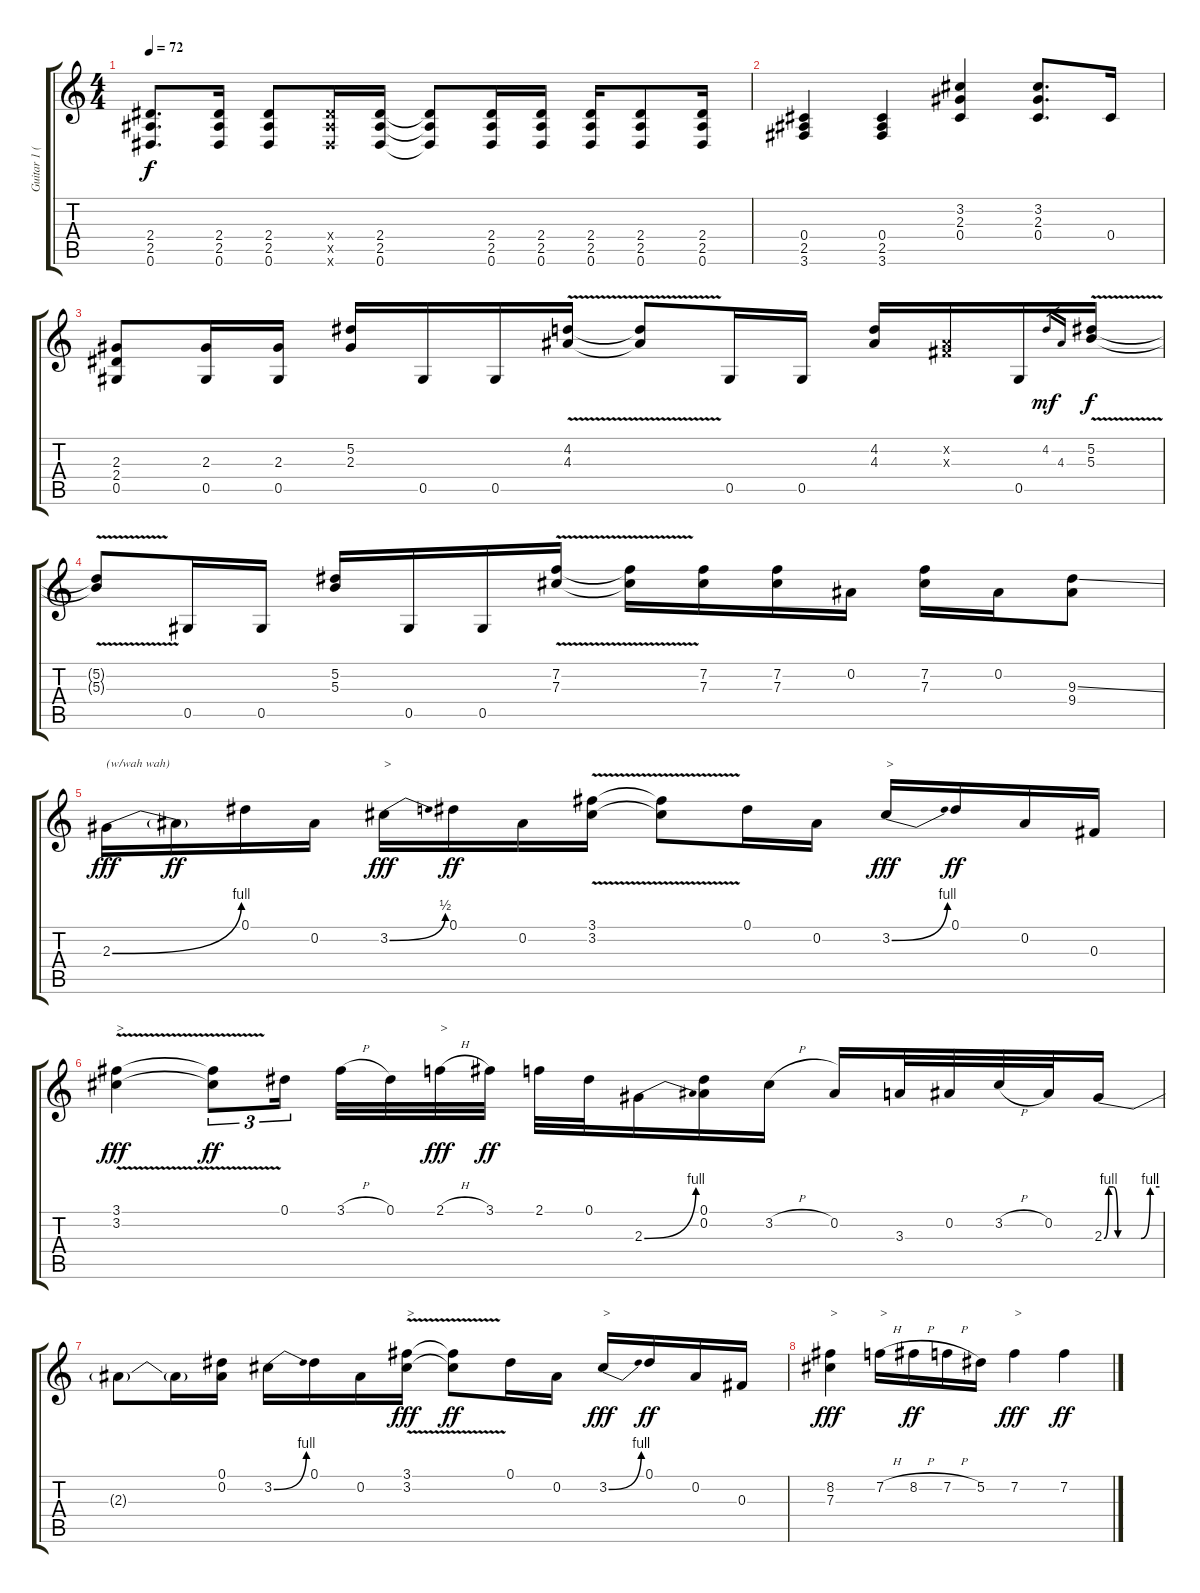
\track ("Guitar 1 (Slash)" "Guitar 1 (") {instrument distortionguitar}
\staff {score tabs}
\tuning (Eb4 Bb3 Gb3 Db3 Ab2 Eb2) {hide}
\ts (4 4)
\tempo 72
\clef g2
\ks c
(2.4 2.5 0.6).8{d dy f} (2.4 2.5 0.6).16 (2.4 2.5 0.6).8 (2.4{x} 2.5{x} 0.6{x}).16 (2.4 2.5 0.6).16 (2.4{t} 2.5{t} 0.6{t}).8 (2.4 2.5 0.6).16 (2.4 2.5 0.6).16 (2.4 2.5 0.6).16 (2.4 2.5 0.6).8 (2.4 2.5 0.6).16 |
(0.4 2.5 3.6).4 (0.4 2.5 3.6).4 (3.2 2.3 0.4).4 (3.2 2.3 0.4).8{d} 0.4.16 |
(2.3 2.4 0.5).8 (2.3 0.5).16 (2.3 0.5).16 (5.2 2.3).16 0.5.16 0.5.16 (4.2{v} 4.3{v}).16 (4.2{t} 4.3{t}).8 0.5.16 0.5.16 (4.2 4.3).16 (0.2{x} 0.3{x}).16 0.5.16 4.2.16{gr dy mf} 4.3.16{gr} (5.2{v} 5.3{v}).16{dy f} |
(5.2{t} 5.3{t}).8 0.5.16 0.5.16 (5.2 5.3).16 0.5.16 0.5.16 (7.2{v} 7.3{v}).16 (7.2{t} 7.3{t}).16 (7.2 7.3).16 (7.2 7.3).16 0.2.16 (7.2 7.3).16 0.2.16 (9.3{ss} 9.4).8 |
2.3{be (bend 0 0 60 4)}.16{txt "(w/wah wah)" dy fff} 2.3{t}.16{dy ff} 0.1.16 0.2.16 3.2{be (bend 0 0 60 2)}.16{txt ">" dy fff} 0.1.16{dy ff} 0.2.16 (3.1{v} 3.2{v}).16 (3.1{t} 3.2{t}).8 0.1.16 0.2.16 3.2{be (bend 0 0 60 4)}.16{txt ">" dy fff} 0.1.16{dy ff} 0.2.16 0.3.16 |
(3.1{v} 3.2{v}).4{txt ">" dy fff} (3.1{t} 3.2{t}).8{tu (3 2) dy ff} 0.1.16{tu (3 2) beam splitsecondary} 3.1{h}.32 0.1.32 2.1{h}.32{txt ">" dy fff} 3.1.32{dy ff} 2.1.32 0.1.32 2.3{be (bend 0 0 60 4)}.16 (0.1 0.2).16 3.2{h}.16 0.2.16 3.3.32 0.2.32 3.2{h}.32 0.2.32 2.3{be (custom 0 0 5 4 10 4 15 0 30 0 40 0 50 4 60 4)}.16 |
2.3{t}.8 2.3{t}.16 (0.1 0.2).16 3.2{be (bend 0 0 60 4)}.16 0.1.16 0.2.16 (3.1{v} 3.2{v}).16{txt ">" dy fff} (3.1{t} 3.2{t}).8{dy ff} 0.1.16 0.2.16 3.2{be (bend 0 0 60 4)}.16{txt ">" dy fff} 0.1.16{dy ff} 0.2.16 0.3.16 |
(8.2 7.3).4{txt ">" dy fff} 7.2{h}.16{txt ">"} 8.2{h}.16{dy ff} 7.2{h}.16 5.2.16 7.2.4{txt ">" dy fff} 7.2.4{dy ff}
